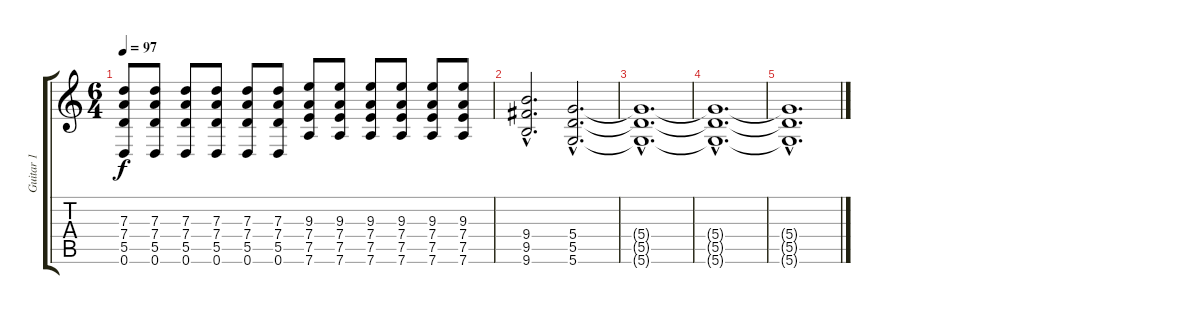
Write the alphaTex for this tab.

\track ("Guitar 1" "Guitar 1") {instrument distortionguitar}
\staff {score tabs}
\tuning (E4 B3 G3 D3 A2 D2) {hide}
\ts (6 4)
\tempo 97
\clef g2
\ks c
(7.3 7.4 5.5 0.6).8{dy f} (7.3 7.4 5.5 0.6).8 (7.3 7.4 5.5 0.6).8 (7.3 7.4 5.5 0.6).8 (7.3 7.4 5.5 0.6).8 (7.3 7.4 5.5 0.6).8 (9.3 7.4 7.5 7.6).8 (9.3 7.4 7.5 7.6).8 (9.3 7.4 7.5 7.6).8 (9.3 7.4 7.5 7.6).8 (9.3 7.4 7.5 7.6).8 (9.3 7.4 7.5 7.6).8 |
(9.4{hac} 9.5{hac} 9.6{hac}).2{d} (5.4{hac} 5.5{hac} 5.6{hac}).2{d} |
(5.4{hac t} 5.5{hac t} 5.6{hac t}).1{d volume 0} |
(5.4{hac t} 5.5{hac t} 5.6{hac t}).1{d} |
(5.4{hac t} 5.5{hac t} 5.6{hac t}).1{d}
